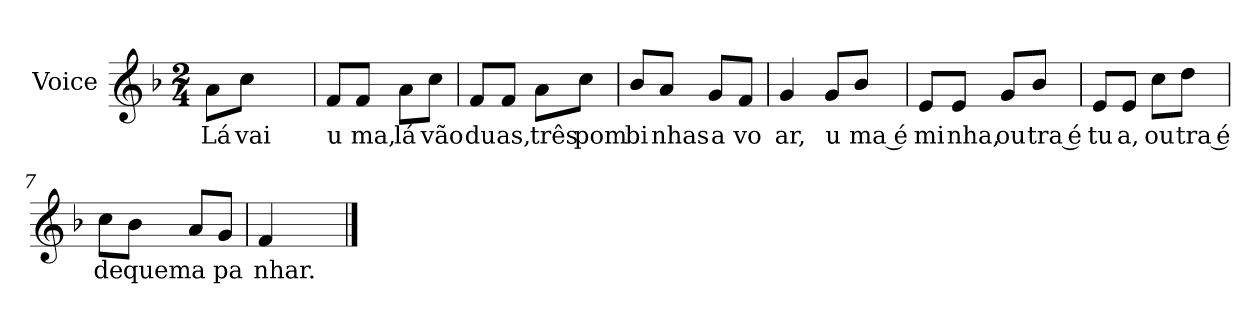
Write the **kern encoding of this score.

**kern	**text
*part1	*part1
*staff1	*staff1
*I"Voice	*
*I'V	*
*clefG2	*
*k[b-]	*
*F:	*
*M2/4	*
=	=
8aL	Lá
8ccJ	vai
4ryy	.
=1	=1
8fL	u
8fJ	ma,
8aL	lá
8ccJ	vão
=2	=2
8fL	du
8fJ	as,
8aL	três
8ccJ	pom
=3	=3
8b-L	bi
8aJ	nhas
8gL	a
8fJ	vo
=4	=4
4g	ar,
8gL	u
8b-J	ma é
=5	=5
8eL	mi
8eJ	nha,
8gL	ou
8b-J	tra é
=6	=6
8eL	tu
8eJ	a,
8ccL	ou
8ddJ	tra é
=7	=7
8ccL	de
8b-J	quem
8aL	a
8gJ	pa
=8	=8
4f	nhar.
4ryy	.
==	==
*-	*-
